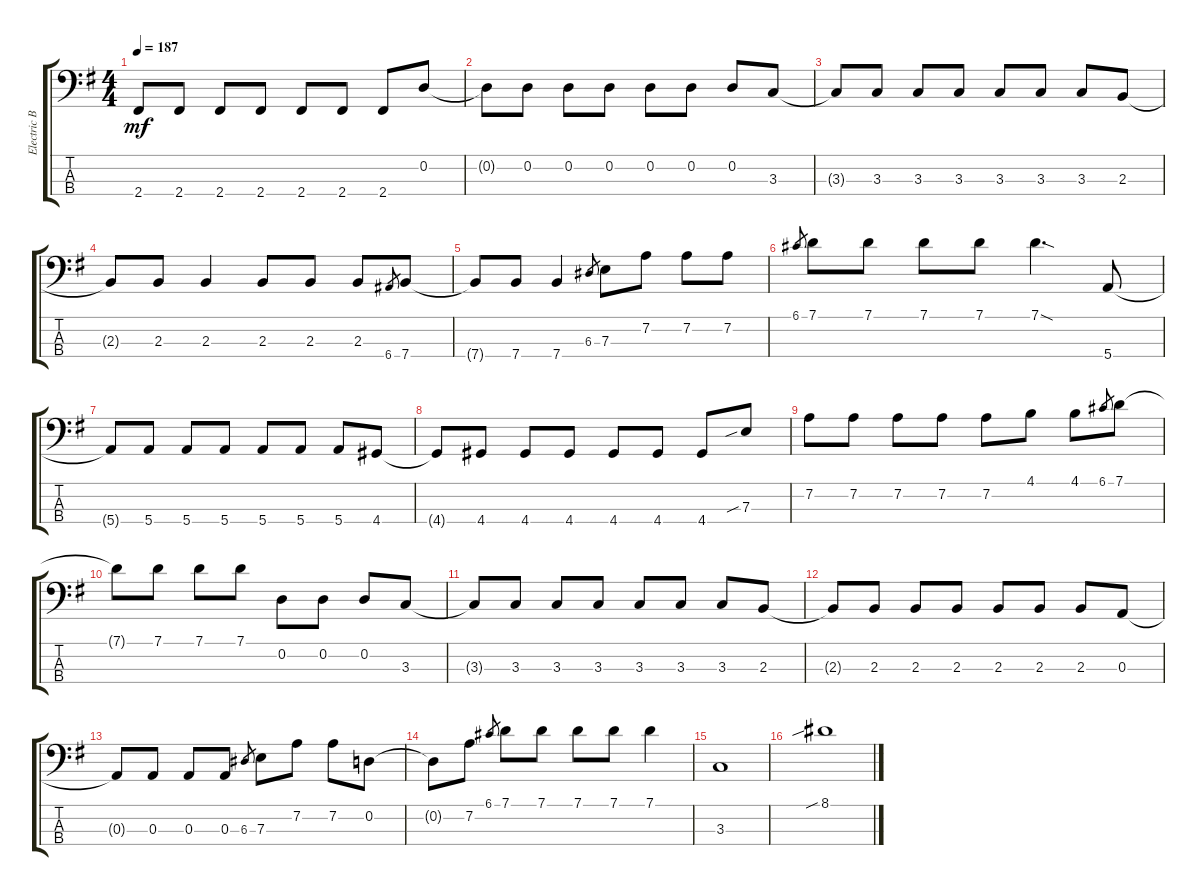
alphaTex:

\track ("Electric Bass" "Electric B") {instrument electricbassfinger}
\staff {score tabs}
\tuning (G2 D2 A1 E1) {hide}
\ts (4 4)
\tempo 187
\clef f4
\ks g
2.4{t}.8{dy mf} 2.4.8 2.4.8 2.4.8 2.4.8 2.4.8 2.4.8 0.2.8 |
0.2{t}.8 0.2.8 0.2.8 0.2.8 0.2.8 0.2.8 0.2.8 3.3.8 |
3.3{t}.8 3.3.8 3.3.8 3.3.8 3.3.8 3.3.8 3.3.8 2.3.8 |
2.3{t}.8 2.3.8 2.3.4 2.3.8 2.3.8 2.3.8 6.4.8{gr} 7.4.8 |
7.4{t}.8 7.4.8 7.4.4 6.3.8{gr} 7.3.8 7.2.8 7.2.8 7.2.8 |
6.1.8{gr} 7.1.8 7.1.8 7.1.8 7.1.8 7.1{sod}.4{d} 5.4.8 |
5.4{t}.8 5.4.8 5.4.8 5.4.8 5.4.8 5.4.8 5.4.8 4.4.8 |
4.4{t}.8 4.4.8 4.4.8 4.4.8 4.4.8 4.4.8 4.4.8 7.3{sib}.8 |
7.2.8 7.2.8 7.2.8 7.2.8 7.2.8 4.1.8 4.1.8 6.1.8{gr} 7.1.8 |
7.1{t}.8 7.1.8 7.1.8 7.1.8 0.2.8 0.2.8 0.2.8 3.3.8 |
3.3{t}.8 3.3.8 3.3.8 3.3.8 3.3.8 3.3.8 3.3.8 2.3.8 |
2.3{t}.8 2.3.8 2.3.8 2.3.8 2.3.8 2.3.8 2.3.8 0.3.8 |
0.3{t}.8 0.3.8 0.3.8 0.3.8 6.3.8{gr} 7.3.8 7.2.8 7.2.8 0.2.8 |
0.2{t}.8 7.2.8 6.1.8{gr} 7.1.8 7.1.8 7.1.8 7.1.8 7.1.4 |
3.3.1 |
8.1{sib}.1
